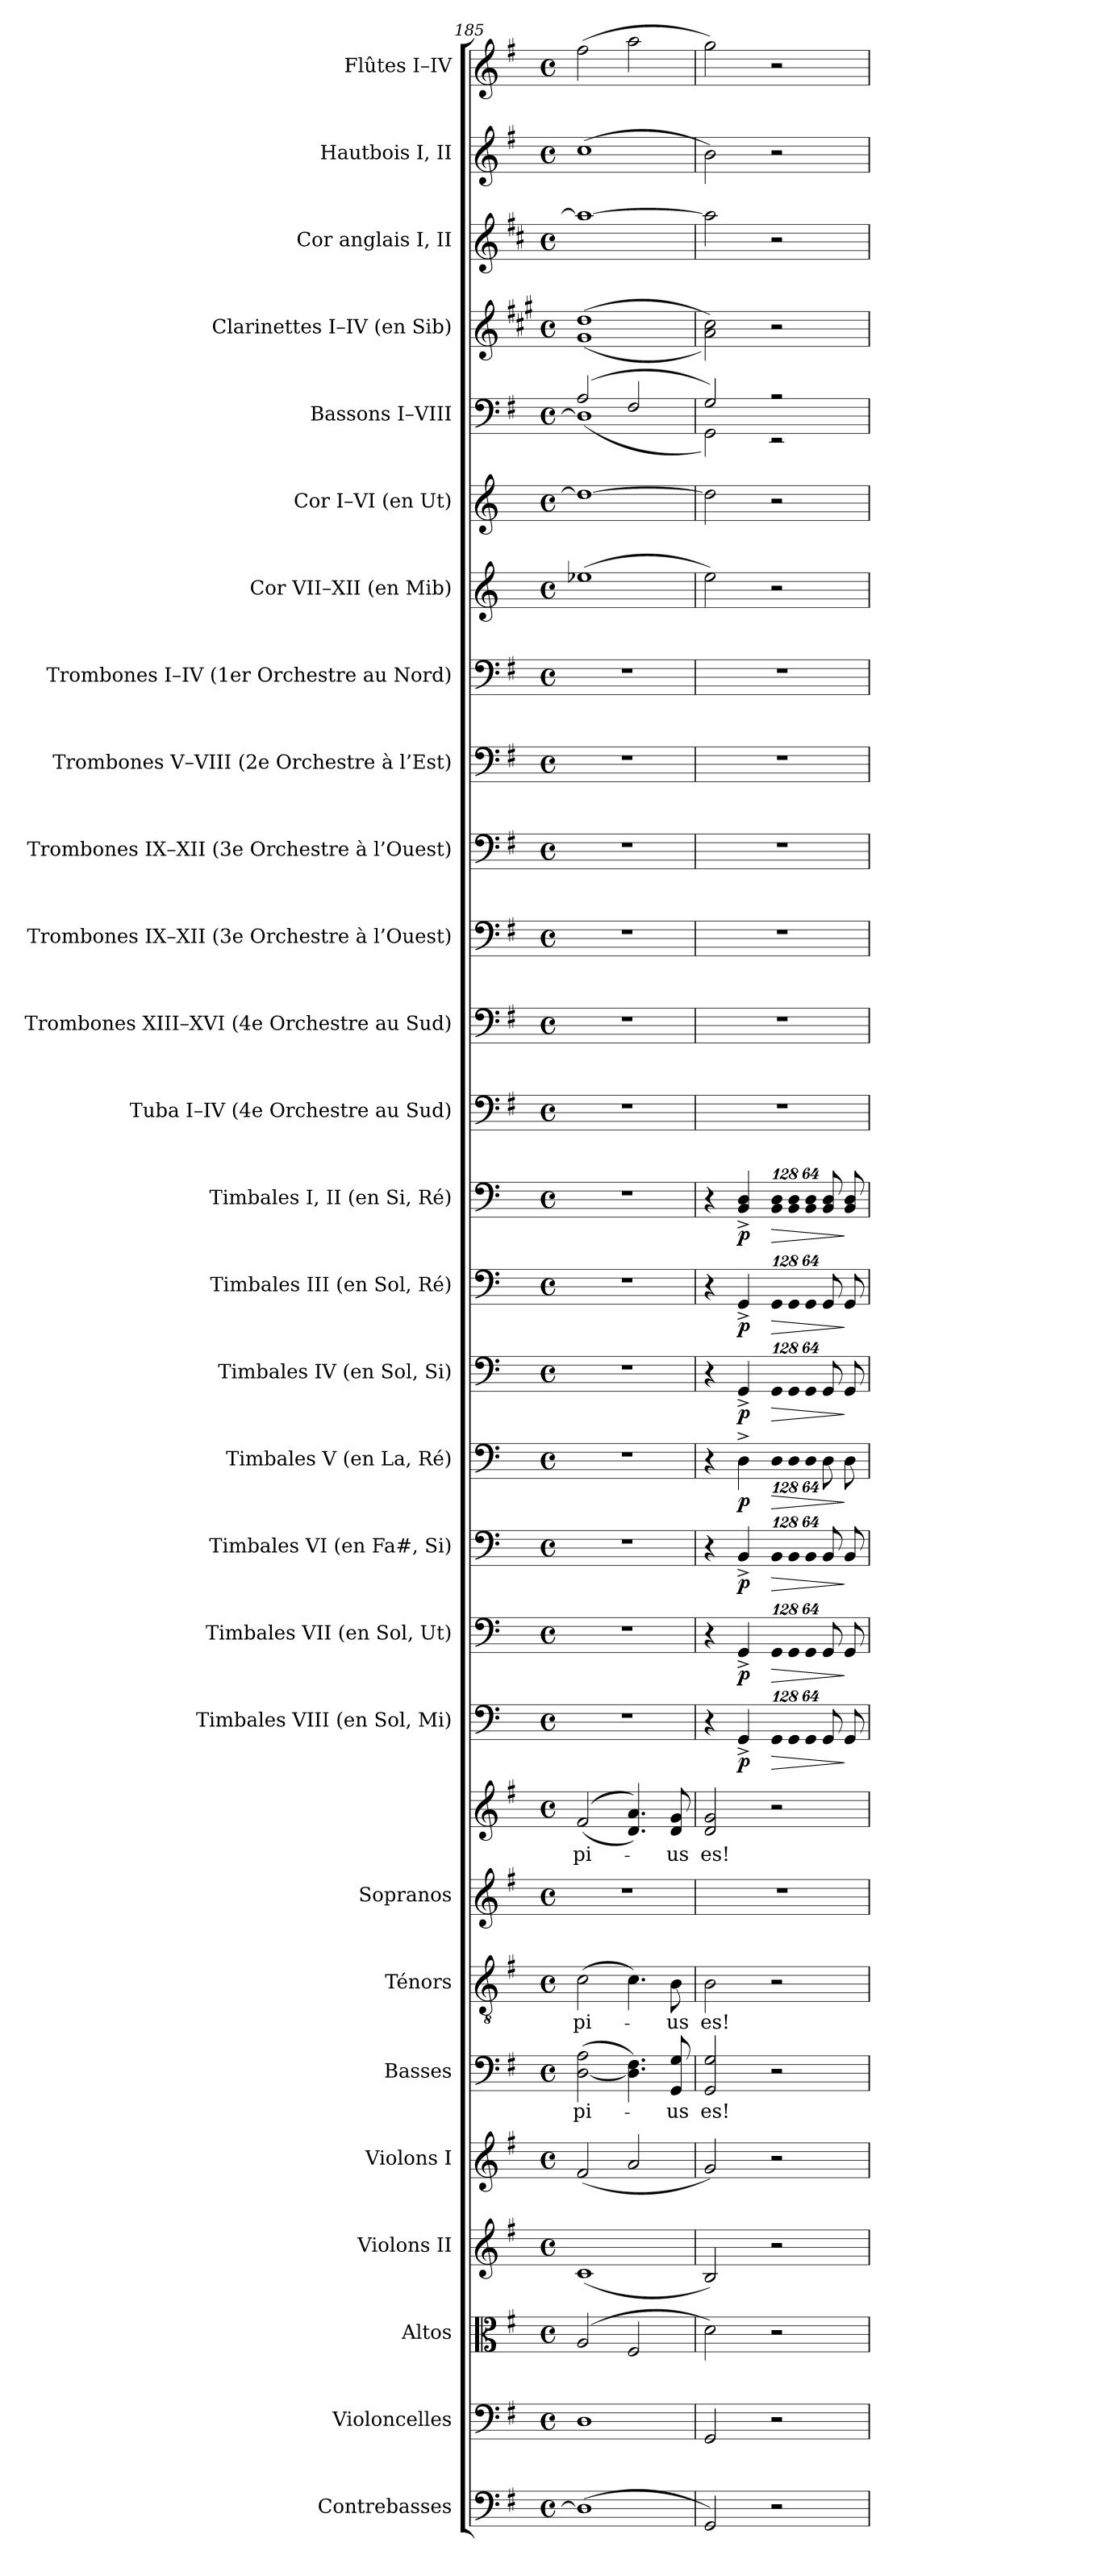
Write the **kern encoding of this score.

**kern	**kern	**kern	**kern	**kern	**kern	**text	**kern	**text	**kern	**kern	**text	**kern	**dynam	**kern	**dynam	**kern	**dynam	**kern	**dynam	**kern	**dynam	**kern	**dynam	**kern	**dynam	**kern	**kern	**kern	**kern	**kern	**kern	**kern	**kern	**kern	**kern	**kern	**kern	**kern
*part28	*part27	*part26	*part25	*part24	*part23	*part23	*part22	*part22	*part21	*part21	*part21	*part20	*part20	*part19	*part19	*part18	*part18	*part17	*part17	*part16	*part16	*part15	*part15	*part14	*part14	*part13	*part12	*part11	*part10	*part9	*part8	*part7	*part6	*part5	*part4	*part3	*part2	*part1
*staff29	*staff28	*staff27	*staff26	*staff25	*staff24	*staff24	*staff23	*staff23	*staff22	*staff21	*staff21	*staff20	*staff20	*staff19	*staff19	*staff18	*staff18	*staff17	*staff17	*staff16	*staff16	*staff15	*staff15	*staff14	*staff14	*staff13	*staff12	*staff11	*staff10	*staff9	*staff8	*staff7	*staff6	*staff5	*staff4	*staff3	*staff2	*staff1
*I"Contrebasses	*I"Violoncelles	*I"Altos	*I"Violons II	*I"Violons I	*I"Basses	*	*I"Ténors	*	*I"Sopranos	*	*	*I"Timbales VIII (en Sol, Mi)	*	*I"Timbales VII (en Sol, Ut)	*	*I"Timbales VI (en Fa#, Si)	*	*I"Timbales V (en La, Ré)	*	*I"Timbales IV (en Sol, Si)	*	*I"Timbales III (en Sol, Ré)	*	*I"Timbales I, II (en Si, Ré)	*	*I"Tuba I–IV (4e Orchestre au Sud)	*I"Trombones XIII–XVI (4e Orchestre au Sud)	*I"Trombones IX–XII (3e Orchestre à l’Ouest)	*I"Trombones IX–XII (3e Orchestre à l’Ouest)	*I"Trombones V–VIII (2e Orchestre à l’Est)	*I"Trombones I–IV (1er Orchestre au Nord)	*I"Cor VII–XII (en Mib)	*I"Cor I–VI (en Ut)	*I"Bassons I–VIII	*I"Clarinettes I–IV (en Sib)	*I"Cor anglais I, II	*I"Hautbois I, II	*I"Flûtes I–IV
*I'Cb.	*I'Vlles	*I'Altos	*I'Vns II	*I'Vns I	*I'Basses	*	*I'Tén.	*	*I'Sopr.	*	*	*I'VIII	*	*I'VII	*	*I'VI	*	*I'Timb.  V	*	*I'IV	*	*I'III	*	*I'I, II	*	*I'Tb.	*I'4e Orchestre	*	*I'Trb.  3e Orchestre	*I'2e Orchestre	*I'1er Orchestre	*I'Cor (Mib)	*I'Cor (Ut)	*I'Bns	*I'Cl. (Sib)	*I'C. a.	*I'Hb.	*I'Fl.
*clefF4	*clefF4	*clefC3	*clefG2	*clefG2	*clefF4	*	*clefGv2	*	*clefG2	*clefG2	*	*clefF4	*	*clefF4	*	*clefF4	*	*clefF4	*	*clefF4	*	*clefF4	*	*clefF4	*	*clefF4	*clefF4	*clefF4	*clefF4	*clefF4	*clefF4	*clefG2	*clefG2	*clefF4	*clefG2	*clefG2	*clefG2	*clefG2
*ITrd7c12	*	*	*	*	*	*	*ITrd7c12	*	*	*	*	*	*	*	*	*	*	*	*	*	*	*	*	*	*	*	*	*	*	*	*	*ITrd5c9	*ITrd7c12	*	*ITrd1c2	*ITrd4c7	*	*
*k[f#]	*k[f#]	*k[f#]	*k[f#]	*k[f#]	*k[f#]	*	*k[f#]	*	*k[f#]	*k[f#]	*	*k[]	*	*k[]	*	*k[]	*	*k[]	*	*k[]	*	*k[]	*	*k[]	*	*k[f#]	*k[f#]	*k[f#]	*k[f#]	*k[f#]	*k[f#]	*k[b-e-a-]	*k[]	*k[f#]	*k[f#]	*k[f#]	*k[f#]	*k[f#]
*G:	*G:	*G:	*G:	*G:	*G:	*	*G:	*	*G:	*G:	*	*C:	*	*C:	*	*C:	*	*C:	*	*C:	*	*C:	*	*C:	*	*G:	*G:	*G:	*G:	*G:	*G:	*E-:	*C:	*G:	*G:	*G:	*G:	*G:
*M4/4	*M4/4	*M4/4	*M4/4	*M4/4	*M4/4	*	*M4/4	*	*M4/4	*M4/4	*	*M4/4	*	*M4/4	*	*M4/4	*	*M4/4	*	*M4/4	*	*M4/4	*	*M4/4	*	*M4/4	*M4/4	*M4/4	*M4/4	*M4/4	*M4/4	*M4/4	*M4/4	*M4/4	*M4/4	*M4/4	*M4/4	*M4/4
*met(c)	*met(c)	*met(c)	*met(c)	*met(c)	*met(c)	*	*met(c)	*	*met(c)	*met(c)	*	*met(c)	*	*met(c)	*	*met(c)	*	*met(c)	*	*met(c)	*	*met(c)	*	*met(c)	*	*met(c)	*met(c)	*met(c)	*met(c)	*met(c)	*met(c)	*met(c)	*met(c)	*met(c)	*met(c)	*met(c)	*met(c)	*met(c)
=185	=185	=185	=185	=185	=185	=185	=185	=185	=185	=185	=185	=185	=185	=185	=185	=185	=185	=185	=185	=185	=185	=185	=185	=185	=185	=185	=185	=185	=185	=185	=185	=185	=185	=185	=185	=185	=185	=185
!	!	!	!	!	!	!LO:LY:b:color=#000000	!	!	!	!	!	!	!	!	!	!	!	!	!	!	!	!	!	!	!	!	!	!	!	!	!	!	!	!	!	!	!	!
!	!	!	!	!	!	!	!	!LO:LY:b:color=#000000	!	!	!	!	!	!	!	!	!	!	!	!	!	!	!	!	!	!	!	!	!	!	!	!	!	!	!	!	!	!
!	!	!	!	!	!	!	!	!	!	!	!LO:LY:b:color=#000000	!	!	!	!	!	!	!	!	!	!	!	!	!	!	!	!	!	!	!	!	!	!	!	!	!	!	!
*	*	*	*	*	*	*	*	*	*	*	*	*	*	*	*	*	*	*	*	*	*	*	*	*	*	*	*	*	*	*	*	*	*	*^	*	*	*	*
(1DDi]	1Di	(2Ai/	(1ci	(2f#i/	([<2Di\ 2Ai	pi-	(2Ci\	pi-	1r	((2f#i/	pi-	1r	.	1r	.	1r	.	1r	.	1r	.	1r	.	1r	.	1r	1r	1r	1r	1r	1r	(1g-Xi	1di_>	(2Ai/	(1Di]	((1f#i 1cci	1ddi_>	(1cci	(2ff#i\
.	.	2F#i/	.	2ai/	4.Di\] 4.F#i)	.	4.Ci\)	.	.	4.di/ 4.ai))	.	.	.	.	.	.	.	.	.	.	.	.	.	.	.	.	.	.	.	.	.	.	.	2F#i/	.	.	.	.	2aai\
!	!	!	!	!	!	!LO:LY:b:color=#000000	!	!	!	!	!	!	!	!	!	!	!	!	!	!	!	!	!	!	!	!	!	!	!	!	!	!	!	!	!	!	!	!	!
!	!	!	!	!	!	!	!	!LO:LY:b:color=#000000	!	!	!	!	!	!	!	!	!	!	!	!	!	!	!	!	!	!	!	!	!	!	!	!	!	!	!	!	!	!	!
!	!	!	!	!	!	!	!	!	!	!	!LO:LY:b:color=#000000	!	!	!	!	!	!	!	!	!	!	!	!	!	!	!	!	!	!	!	!	!	!	!	!	!	!	!	!
.	.	.	.	.	8GGi/ 8Gi	-us	8BBi\	-us	.	8di/ 8gi	-us	.	.	.	.	.	.	.	.	.	.	.	.	.	.	.	.	.	.	.	.	.	.	.	.	.	.	.	.
!!LO:PB:g=z
=186	=186	=186	=186	=186	=186	=186	=186	=186	=186	=186	=186	=186	=186	=186	=186	=186	=186	=186	=186	=186	=186	=186	=186	=186	=186	=186	=186	=186	=186	=186	=186	=186	=186	=186	=186	=186	=186	=186	=186
!	!	!	!	!	!	!LO:LY:b:color=#000000	!	!	!	!	!	!	!	!	!	!	!	!	!	!	!	!	!	!	!	!	!	!	!	!	!	!	!	!	!	!	!	!	!
!	!	!	!	!	!	!	!	!LO:LY:b:color=#000000	!	!	!	!	!	!	!	!	!	!	!	!	!	!	!	!	!	!	!	!	!	!	!	!	!	!	!	!	!	!	!
!	!	!	!	!	!	!	!	!	!	!	!LO:LY:b:color=#000000	!	!	!	!	!	!	!	!	!	!	!	!	!	!	!	!	!	!	!	!	!	!	!	!	!	!	!	!
2GGGi/)	2GGi/	2di\)	2Bi/)	2gi/)	2GGi/ 2Gi	es!	2BBi\	es!	1r	2di/ 2gi	es!	4r	.	4r	.	4r	.	4r	.	4r	.	4r	.	4r	.	1r	1r	1r	1r	1r	1r	2gi\)	2di\]	2Gi/)	2GGi\)	2gi\ 2bi))	2ddi\]	2bi\)	2ggi\)
.	.	.	.	.	.	.	.	.	.	.	.	4GG^i/	p	4GG^i/	p	4BB^i/	p	4D^i\	p	4GG^i/	p	4GG^i/	p	4BBi/^ 4Di^	p	.	.	.	.	.	.	.	.	.	.	.	.	.	.
*	*	*	*	*	*	*	*	*	*	*	*	*Xbrackettup	*	*	*	*	*	*	*	*	*	*	*	*	*	*	*	*	*	*	*	*	*	*	*	*	*	*	*
!	!	!	!	!	!	!	!	!	!	!	!	!LO:N:vis=8	!LO:HP:b	!	!	!	!	!	!	!	!	!	!	!	!	!	!	!	!	!	!	!	!	!	!	!	!	!	!
*	*	*	*	*	*	*	*	*	*	*	*	*	*	*Xbrackettup	*	*	*	*	*	*	*	*	*	*	*	*	*	*	*	*	*	*	*	*	*	*	*	*	*
!	!	!	!	!	!	!	!	!	!	!	!	!	!	!LO:N:vis=8	!LO:HP:b	!	!	!	!	!	!	!	!	!	!	!	!	!	!	!	!	!	!	!	!	!	!	!	!
*	*	*	*	*	*	*	*	*	*	*	*	*	*	*	*	*Xbrackettup	*	*	*	*	*	*	*	*	*	*	*	*	*	*	*	*	*	*	*	*	*	*	*
!	!	!	!	!	!	!	!	!	!	!	!	!	!	!	!	!LO:N:vis=8	!LO:HP:b	!	!	!	!	!	!	!	!	!	!	!	!	!	!	!	!	!	!	!	!	!	!
*	*	*	*	*	*	*	*	*	*	*	*	*	*	*	*	*	*	*Xbrackettup	*	*	*	*	*	*	*	*	*	*	*	*	*	*	*	*	*	*	*	*	*
!	!	!	!	!	!	!	!	!	!	!	!	!	!	!	!	!	!	!LO:N:vis=8	!LO:HP:b	!	!	!	!	!	!	!	!	!	!	!	!	!	!	!	!	!	!	!	!
*	*	*	*	*	*	*	*	*	*	*	*	*	*	*	*	*	*	*	*	*Xbrackettup	*	*	*	*	*	*	*	*	*	*	*	*	*	*	*	*	*	*	*
!	!	!	!	!	!	!	!	!	!	!	!	!	!	!	!	!	!	!	!	!LO:N:vis=8	!LO:HP:b	!	!	!	!	!	!	!	!	!	!	!	!	!	!	!	!	!	!
*	*	*	*	*	*	*	*	*	*	*	*	*	*	*	*	*	*	*	*	*	*	*Xbrackettup	*	*	*	*	*	*	*	*	*	*	*	*	*	*	*	*	*
!	!	!	!	!	!	!	!	!	!	!	!	!	!	!	!	!	!	!	!	!	!	!LO:N:vis=8	!LO:HP:b	!	!	!	!	!	!	!	!	!	!	!	!	!	!	!	!
*	*	*	*	*	*	*	*	*	*	*	*	*	*	*	*	*	*	*	*	*	*	*	*	*Xbrackettup	*	*	*	*	*	*	*	*	*	*	*	*	*	*	*
!	!	!	!	!	!	!	!	!	!	!	!	!	!	!	!	!	!	!	!	!	!	!	!	!LO:N:vis=8	!LO:HP:b	!	!	!	!	!	!	!	!	!	!	!	!	!	!
2r	2r	2r	2r	2r	2r	.	2r	.	.	2r	.	1024%85GGi/	>	1024%85GGi/	>	1024%85BBi/	>	1024%85Di\	>	1024%85GGi/	>	1024%85GGi/	>	1024%85BBi/ 1024%85Di	>	.	.	.	.	.	.	2r	2r	2r	2r	2r	2r	2r	2r
!	!	!	!	!	!	!	!	!	!	!	!	!LO:N:vis=8	!	!LO:N:vis=8	!	!LO:N:vis=8	!	!LO:N:vis=8	!	!LO:N:vis=8	!	!LO:N:vis=8	!	!LO:N:vis=8	!	!	!	!	!	!	!	!	!	!	!	!	!	!	!
.	.	.	.	.	.	.	.	.	.	.	.	1024%85GGi/	.	1024%85GGi/	.	1024%85BBi/	.	1024%85Di\	.	1024%85GGi/	.	1024%85GGi/	.	1024%85BBi/ 1024%85Di	.	.	.	.	.	.	.	.	.	.	.	.	.	.	.
!	!	!	!	!	!	!	!	!	!	!	!	!LO:N:vis=8	!	!LO:N:vis=8	!	!LO:N:vis=8	!	!LO:N:vis=8	!	!LO:N:vis=8	!	!LO:N:vis=8	!	!LO:N:vis=8	!	!	!	!	!	!	!	!	!	!	!	!	!	!	!
.	.	.	.	.	.	.	.	.	.	.	.	512%43GGi/	.	512%43GGi/	.	512%43BBi/	.	512%43Di\	.	512%43GGi/	.	512%43GGi/	.	512%43BBi/ 512%43Di	.	.	.	.	.	.	.	.	.	.	.	.	.	.	.
.	.	.	.	.	.	.	.	.	.	.	.	8GGi/	.	8GGi/	.	8BBi/	.	8Di\	.	8GGi/	.	8GGi/	.	8BBi/ 8Di	.	.	.	.	.	.	.	.	.	.	.	.	.	.	.
.	.	.	.	.	.	.	.	.	.	.	.	8GGi/	]	8GGi/	]	8BBi/	]	8Di\	]	8GGi/	]	8GGi/	]	8BBi/ 8Di	]	.	.	.	.	.	.	.	.	.	.	.	.	.	.
*	*	*	*	*	*	*	*	*	*	*	*	*	*	*	*	*	*	*	*	*	*	*	*	*	*	*	*	*	*	*	*	*	*	*v	*v	*	*	*	*
=	=	=	=	=	=	=	=	=	=	=	=	=	=	=	=	=	=	=	=	=	=	=	=	=	=	=	=	=	=	=	=	=	=	=	=	=	=	=
*-	*-	*-	*-	*-	*-	*-	*-	*-	*-	*-	*-	*-	*-	*-	*-	*-	*-	*-	*-	*-	*-	*-	*-	*-	*-	*-	*-	*-	*-	*-	*-	*-	*-	*-	*-	*-	*-	*-
